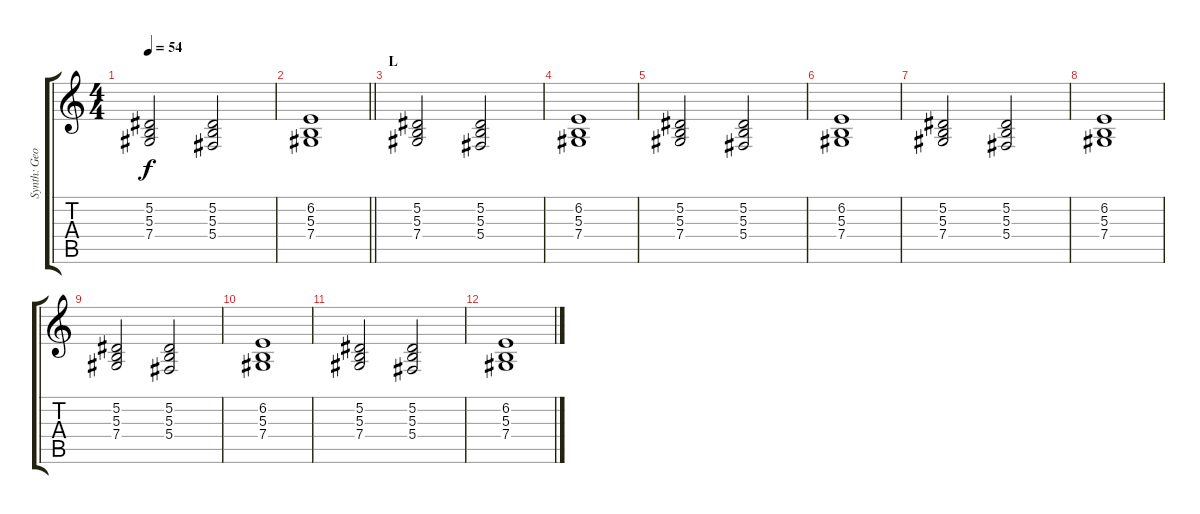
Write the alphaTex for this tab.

\track ("Synth: Geoff" "Synth: Geo") {instrument synthstrings2}
\staff {score tabs}
\tuning (Eb4 Bb3 Gb3 Db3 Ab2 Eb2) {hide}
\ts (4 4)
\tempo 54
\clef g2
\ks c
(5.2 5.3 7.4).2{dy f} (5.2 5.3 5.4).2 |
\barLineRight lightlight
(6.2 5.3 7.4).1 |
\section ("" "L")
(5.2 5.3 7.4).2 (5.2 5.3 5.4).2 |
(6.2 5.3 7.4).1 |
(5.2 5.3 7.4).2 (5.2 5.3 5.4).2 |
(6.2 5.3 7.4).1 |
(5.2 5.3 7.4).2 (5.2 5.3 5.4).2 |
(6.2 5.3 7.4).1 |
(5.2 5.3 7.4).2 (5.2 5.3 5.4).2 |
(6.2 5.3 7.4).1 |
(5.2 5.3 7.4).2 (5.2 5.3 5.4).2 |
(6.2 5.3 7.4).1
